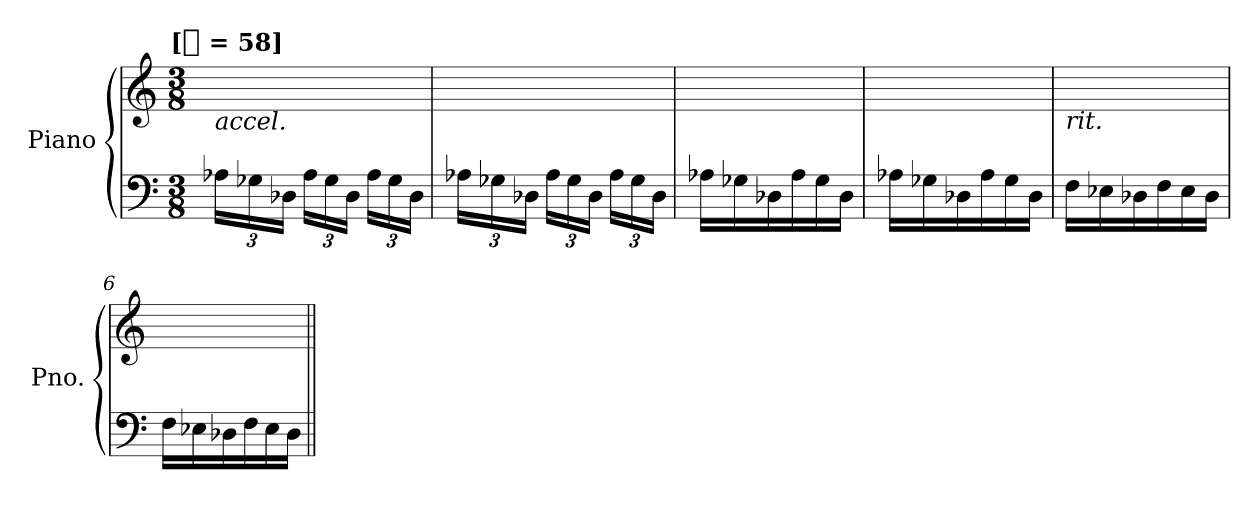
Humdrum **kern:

**kern	**kern
*part1	*part1
*staff2	*staff1
*I"Piano	*
*I'Pno.	*
*clefF4	*clefG2
*k[]	*k[]
*C:	*C:
!!LO:TX:omd:t=[[8th] = 58]
*M3/8	*M3/8
*MM29	*MM29
=1	=1
!	!LO:TX:b:i:t=accel.
24A-XLL	8ryy
24G-X	.
24D-XJJ	.
24A-LL	8ryy
24G-	.
24D-JJ	.
24A-LL	8ryy
24G-	.
24D-JJ	.
=2	=2
24A-XLL	8ryy
24G-X	.
24D-XJJ	.
24A-LL	8ryy
24G-	.
24D-JJ	.
24A-LL	8ryy
24G-	.
24D-JJ	.
=3	=3
16A-XLL	8ryy
16G-X	.
16D-X	8ryy
16A-	.
16G-	8ryy
16D-JJ	.
=4	=4
16A-XLL	8ryy
16G-X	.
16D-X	8ryy
16A-	.
16G-	8ryy
16D-JJ	.
=5	=5
!	!LO:TX:b:i:t=rit.
16FLL	8ryy
16E-X	.
16D-X	8ryy
16F	.
16E-	8ryy
16D-JJ	.
=6	=6
16FLL	8ryy
16E-X	.
16D-X	8ryy
16F	.
16E-	8ryy
16D-JJ	.
=||	=||
*-	*-
